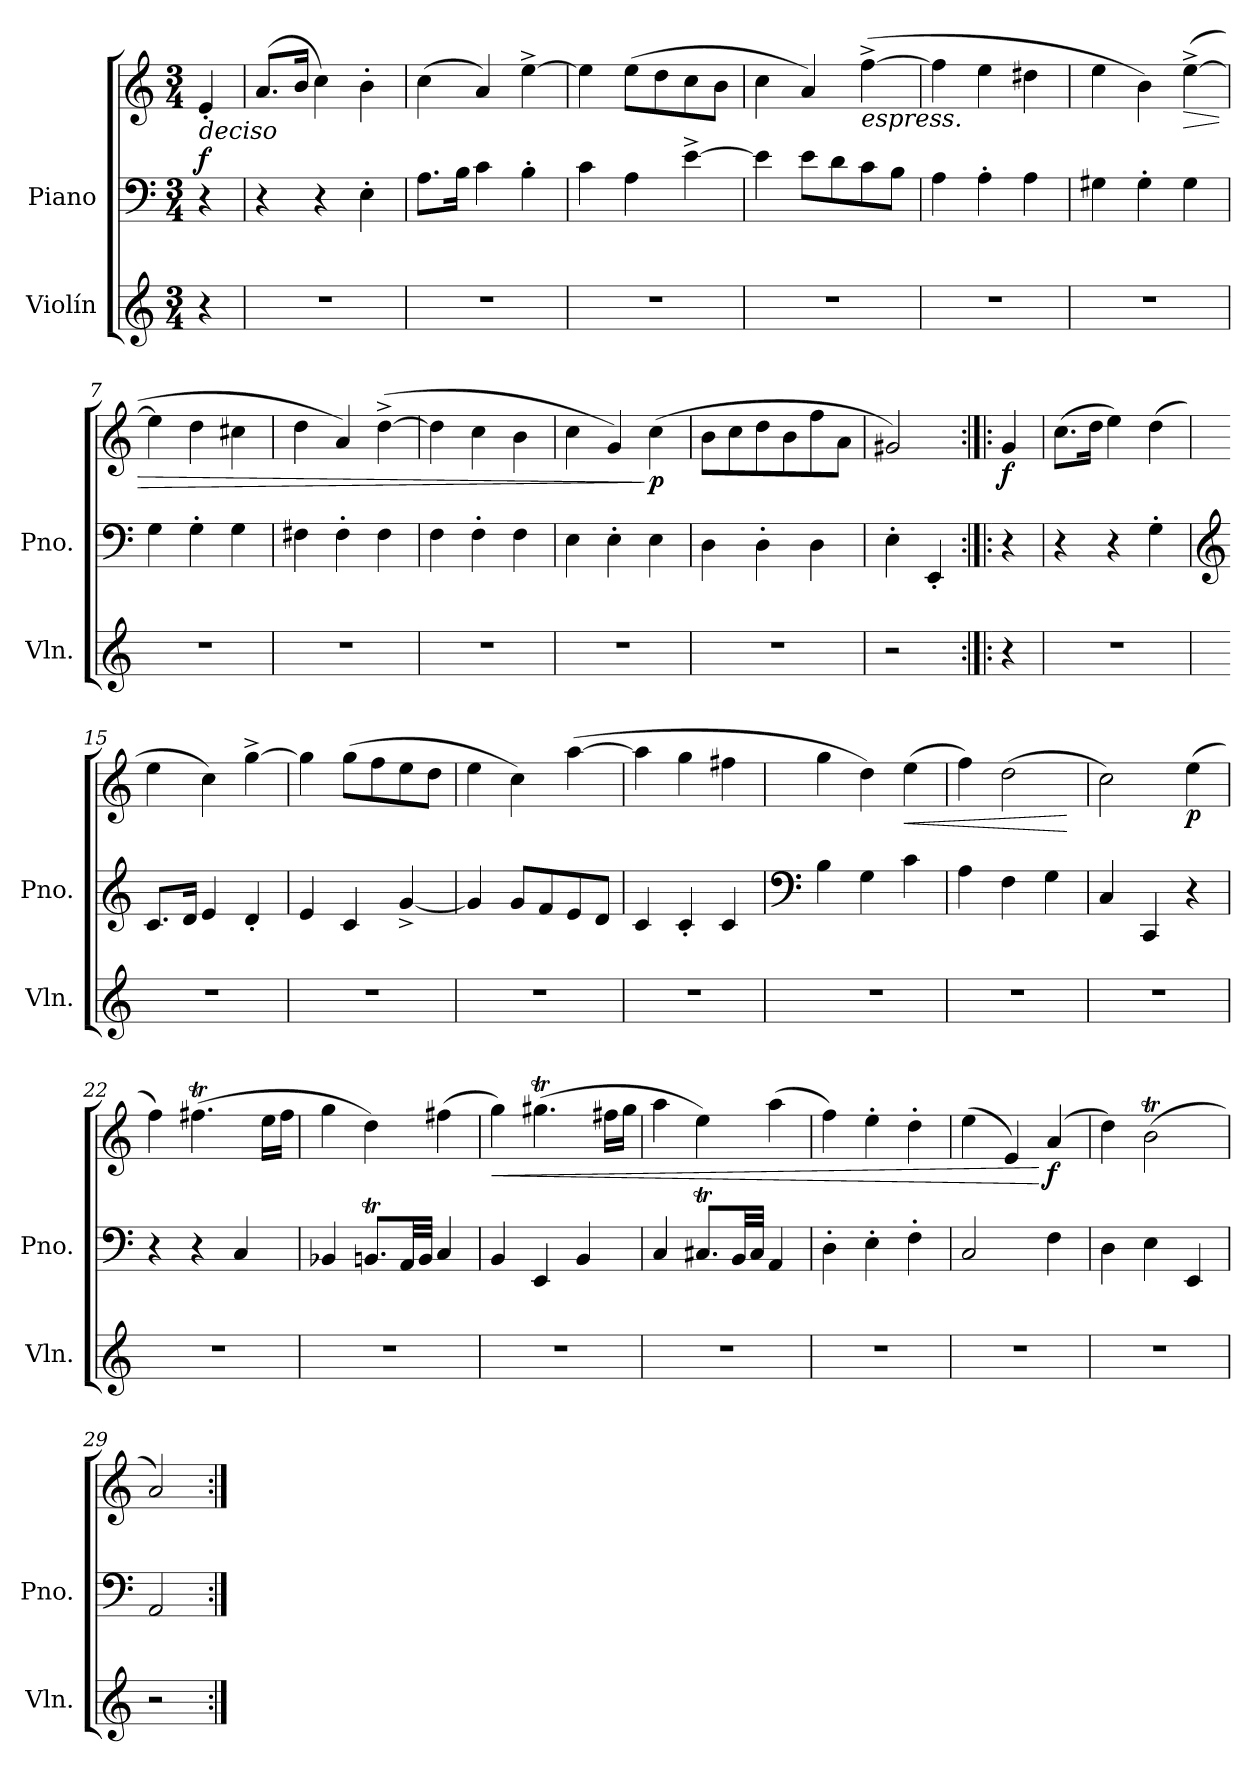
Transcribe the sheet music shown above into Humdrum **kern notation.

**kern	**kern	**kern	**dynam
*part2	*part1	*part1	*part1
*staff3	*staff2	*staff1	*staff1/2
*I"Violín	*I"Piano	*	*
*I'Vln.	*I'Pno.	*	*
*clefG2	*clefF4	*clefG2	*
*k[]	*k[]	*k[]	*
*M3/4	*M3/4	*M3/4	*
=	=	=	=
!	!	!LO:TX:b:i:t=deciso	!
!	!	!	!LO:DY:a=2
4r	4r	4e'/	f
=1	=1	=1	=1
2.r	4r	(>8.a/L	.
.	.	16b/Jk	.
.	4r	4cc\)	.
.	4E'\	4b'\	.
=2	=2	=2	=2
2.r	8.A\L	(>4cc\	.
.	16B\Jk	.	.
.	4c\	4a/)	.
.	4B'\	[4ee^\	.
=3	=3	=3	=3
2.r	4c\	4ee\]	.
.	4A\	(>8ee\L	.
.	.	8dd\	.
.	[4e^\	8cc\	.
.	.	8b\J	.
=4	=4	=4	=4
2.r	4e\]	4cc\	.
.	8e\L	4a/)	.
.	8d\	.	.
!	!	!LO:TX:b:i:t=espress.	!
.	8c\	(>[4ff^\	.
.	8B\J	.	.
=5	=5	=5	=5
2.r	4A\	4ff\]	.
.	4A'\	4ee\	.
.	4A\	4dd#X\	.
!!LO:LB:g=z
=6	=6	=6	=6
2.r	4G#X\	4ee\	.
.	4G#'\	4b\)	.
!	!	!	!LO:HP:b
.	4G#\	(>[4ee^\	>
=7	=7	=7	=7
2.r	4G\	4ee\]	.
.	4G'\	4dd\	.
.	4G\	4cc#X\	.
=8	=8	=8	=8
2.r	4F#X\	4dd\	.
.	4F#'\	4a/)	.
.	4F#\	(>[4dd^\	.
=9	=9	=9	=9
2.r	4F\	4dd\]	.
.	4F'\	4cc\	.
.	4F\	4b\	.
=10	=10	=10	=10
2.r	4E\	4cc\	.
.	4E'\	4g/)	.
!	!	!	!LO:DY:n=1:b
.	4E\	(>4cc\	] p
=11	=11	=11	=11
2.r	4D\	8b\L	.
.	.	8cc\	.
.	4D'\	8dd\	.
.	.	8b\	.
.	4D\	8ff\	.
.	.	8a\J	.
=12	=12	=12	=12
2r	4E'\	2g#X/)	.
.	4EE'/	.	.
!!LO:LB:g=z
=13:|!|:	=13:|!|:	=13:|!|:	=13:|!|:
!	!	!	!LO:DY:b
4r	4r	4g/	f
=14	=14	=14	=14
2.r	4r	(>8.cc\L	.
.	.	16dd\Jk	.
.	4r	4ee\)	.
.	4G'\	(>4dd\	.
=15	=15	=15	=15
*	*clefG2	*	*
2.r	8.c/L	4ee\	.
.	16d/Jk	.	.
.	4e/	4cc\)	.
.	4d'/	[4gg^\	.
=16	=16	=16	=16
2.r	4e/	4gg\]	.
.	4c/	(>8gg\L	.
.	.	8ff\	.
.	[4g^/	8ee\	.
.	.	8dd\J	.
=17	=17	=17	=17
2.r	4g/]	4ee\	.
.	8g/L	4cc\)	.
.	8f/	.	.
.	8e/	(>[4aa\	.
.	8d/J	.	.
=18	=18	=18	=18
2.r	4c/	4aa\]	.
.	4c'/	4gg\	.
.	4c/	4ff#X\	.
!!LO:LB:g=z
=19	=19	=19	=19
*	*clefF4	*	*
2.r	4B\	4gg\	.
.	4G\	4dd\)	.
!	!	!	!LO:HP:b
.	4c\	(>4ee\	<
=20	=20	=20	=20
2.r	4A\	4ff\)	.
.	4F\	(>2dd\	.
.	4G\	.	.
.	.	.	[
=21	=21	=21	=21
2.r	4C/	2cc\)	.
.	4CC/	.	.
!	!	!	!LO:DY:b
.	4r	(>4ee\	p
=22	=22	=22	=22
2.r	4r	4ff\)	.
.	4r	(>4.ff#Xt\	.
.	4C/	.	.
.	.	16ee\LL	.
.	.	16ff#\JJ	.
=23	=23	=23	=23
2.r	4BB-X/	4gg\	.
.	8.BBnt/L	4dd\)	.
.	32AA/LL	.	.
.	32BB/JJJ	.	.
.	4C/	(>4ff#X\	.
=24	=24	=24	=24
!	!	!	!LO:HP:b
2.r	4BB/	4gg\)	<
.	4EE/	(>4.gg#Xt\	.
.	4BB/	.	.
.	.	16ff#X\LL	.
.	.	16gg#\JJ	.
!!LO:LB:g=z
=25	=25	=25	=25
2.r	4C/	4aa\	.
.	8.C#Xt/L	4ee\)	.
.	32BB/LL	.	.
.	32C#/JJJ	.	.
.	4AA/	(>4aa\	.
=26	=26	=26	=26
2.r	4D'\	4ff\)	.
.	4E'\	4ee'\	.
.	4F'\	4dd'\	.
=27	=27	=27	=27
2.r	2C/	(>4ee\	.
.	.	4e/)	.
!	!	!	!LO:DY:n=1:b
.	4F\	(>4a/	[ f
=28	=28	=28	=28
2.r	4D\	4dd\)	.
.	4E\	(>2bt\	.
.	4EE/	.	.
=29	=29	=29	=29
2r	2AA/	2a/)	.
=:|!	=:|!	=:|!	=:|!
*-	*-	*-	*-
